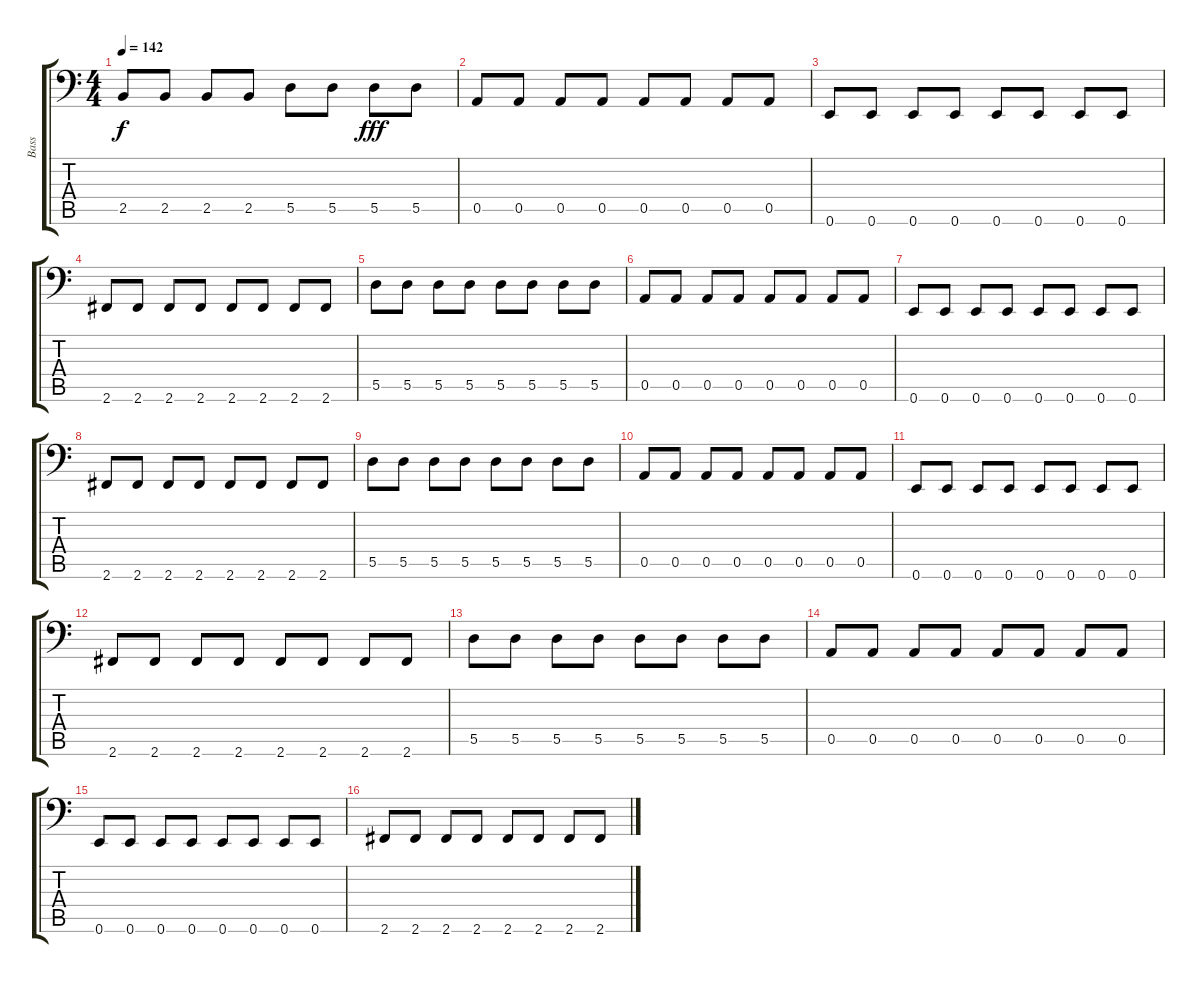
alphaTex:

\track ("Bass" "Bass") {instrument electricbassfinger}
\staff {score tabs}
\tuning (E3 B2 G2 D2 A1 E1) {hide}
\ts (4 4)
\tempo 142
\clef f4
\ks c
2.5.8{dy f} 2.5.8 2.5.8 2.5.8 5.5.8 5.5.8 5.5.8{dy fff} 5.5.8 |
0.5.8 0.5.8 0.5.8 0.5.8 0.5.8 0.5.8 0.5.8 0.5.8 |
0.6.8 0.6.8 0.6.8 0.6.8 0.6.8 0.6.8 0.6.8 0.6.8 |
2.6.8 2.6.8 2.6.8 2.6.8 2.6.8 2.6.8 2.6.8 2.6.8 |
5.5.8 5.5.8 5.5.8 5.5.8 5.5.8 5.5.8 5.5.8 5.5.8 |
0.5.8 0.5.8 0.5.8 0.5.8 0.5.8 0.5.8 0.5.8 0.5.8 |
0.6.8 0.6.8 0.6.8 0.6.8 0.6.8 0.6.8 0.6.8 0.6.8 |
2.6.8 2.6.8 2.6.8 2.6.8 2.6.8 2.6.8 2.6.8 2.6.8 |
5.5.8 5.5.8 5.5.8 5.5.8 5.5.8 5.5.8 5.5.8 5.5.8 |
0.5.8 0.5.8 0.5.8 0.5.8 0.5.8 0.5.8 0.5.8 0.5.8 |
0.6.8 0.6.8 0.6.8 0.6.8 0.6.8 0.6.8 0.6.8 0.6.8 |
2.6.8 2.6.8 2.6.8 2.6.8 2.6.8 2.6.8 2.6.8 2.6.8 |
5.5.8 5.5.8 5.5.8 5.5.8 5.5.8 5.5.8 5.5.8 5.5.8 |
0.5.8 0.5.8 0.5.8 0.5.8 0.5.8 0.5.8 0.5.8 0.5.8 |
0.6.8 0.6.8 0.6.8 0.6.8 0.6.8 0.6.8 0.6.8 0.6.8 |
2.6.8 2.6.8 2.6.8 2.6.8 2.6.8 2.6.8 2.6.8 2.6.8
